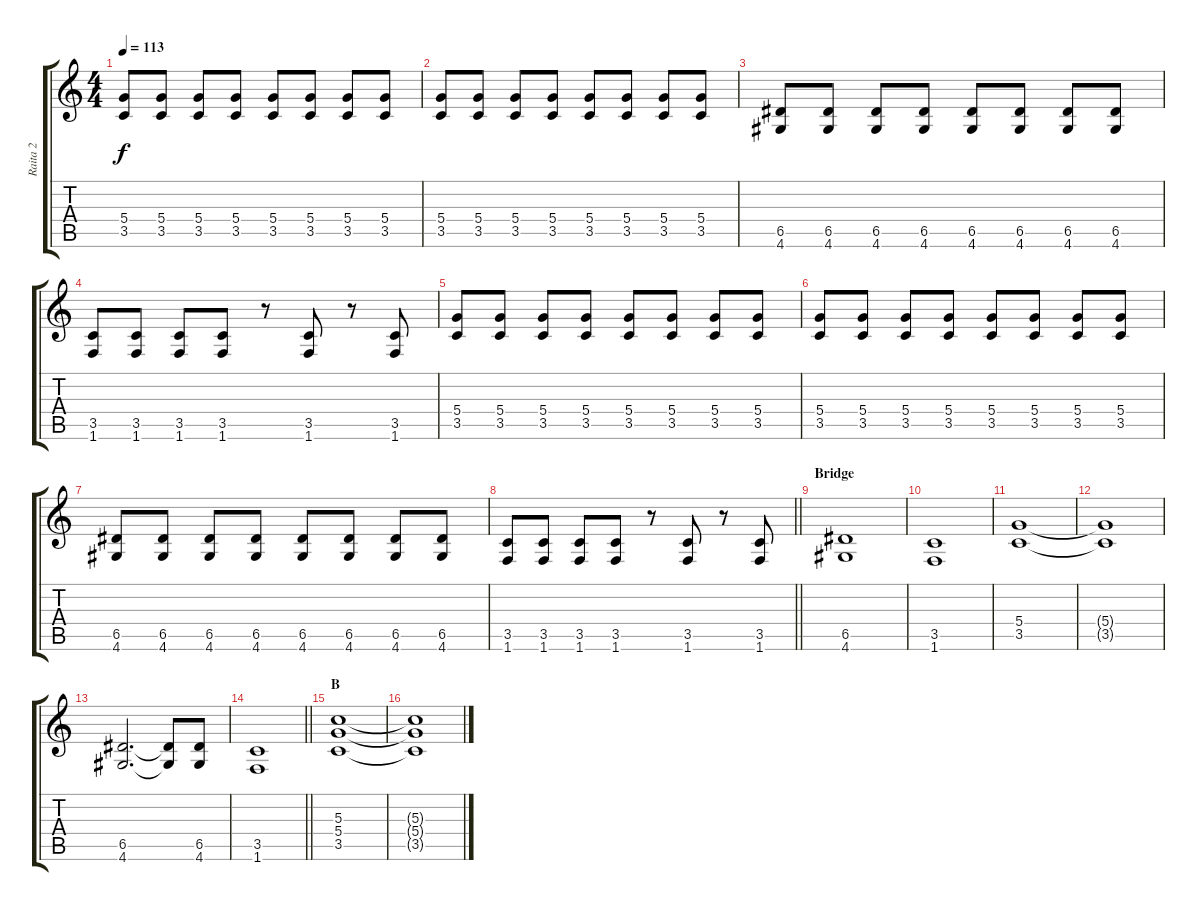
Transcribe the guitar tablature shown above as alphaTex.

\track ("Raita 2" "Raita 2") {instrument overdrivenguitar}
\staff {score tabs}
\tuning (E4 B3 G3 D3 A2 E2) {hide}
\ts (4 4)
\tempo 113
\clef g2
\ks c
(5.4 3.5).8{dy f} (5.4 3.5).8 (5.4 3.5).8 (5.4 3.5).8 (5.4 3.5).8 (5.4 3.5).8 (5.4 3.5).8 (5.4 3.5).8 |
(5.4 3.5).8 (5.4 3.5).8 (5.4 3.5).8 (5.4 3.5).8 (5.4 3.5).8 (5.4 3.5).8 (5.4 3.5).8 (5.4 3.5).8 |
(6.5 4.6).8 (6.5 4.6).8 (6.5 4.6).8 (6.5 4.6).8 (6.5 4.6).8 (6.5 4.6).8 (6.5 4.6).8 (6.5 4.6).8 |
(3.5 1.6).8 (3.5 1.6).8 (3.5 1.6).8 (3.5 1.6).8 r.8 (3.5 1.6).8 r.8 (3.5 1.6).8 |
(5.4 3.5).8 (5.4 3.5).8 (5.4 3.5).8 (5.4 3.5).8 (5.4 3.5).8 (5.4 3.5).8 (5.4 3.5).8 (5.4 3.5).8 |
(5.4 3.5).8 (5.4 3.5).8 (5.4 3.5).8 (5.4 3.5).8 (5.4 3.5).8 (5.4 3.5).8 (5.4 3.5).8 (5.4 3.5).8 |
(6.5 4.6).8 (6.5 4.6).8 (6.5 4.6).8 (6.5 4.6).8 (6.5 4.6).8 (6.5 4.6).8 (6.5 4.6).8 (6.5 4.6).8 |
\barLineRight lightlight
(3.5 1.6).8 (3.5 1.6).8 (3.5 1.6).8 (3.5 1.6).8 r.8 (3.5 1.6).8 r.8 (3.5 1.6).8 |
\section ("" "Bridge")
(6.5 4.6).1 |
(3.5 1.6).1 |
(5.4 3.5).1 |
(5.4{t} 3.5{t}).1 |
(6.5 4.6).2{d} (6.5{t} 4.6{t}).8 (6.5 4.6).8 |
\barLineRight lightlight
(3.5 1.6).1 |
\section ("" "B")
(5.3 5.4 3.5).1 |
(5.3{t} 5.4{t} 3.5{t}).1
